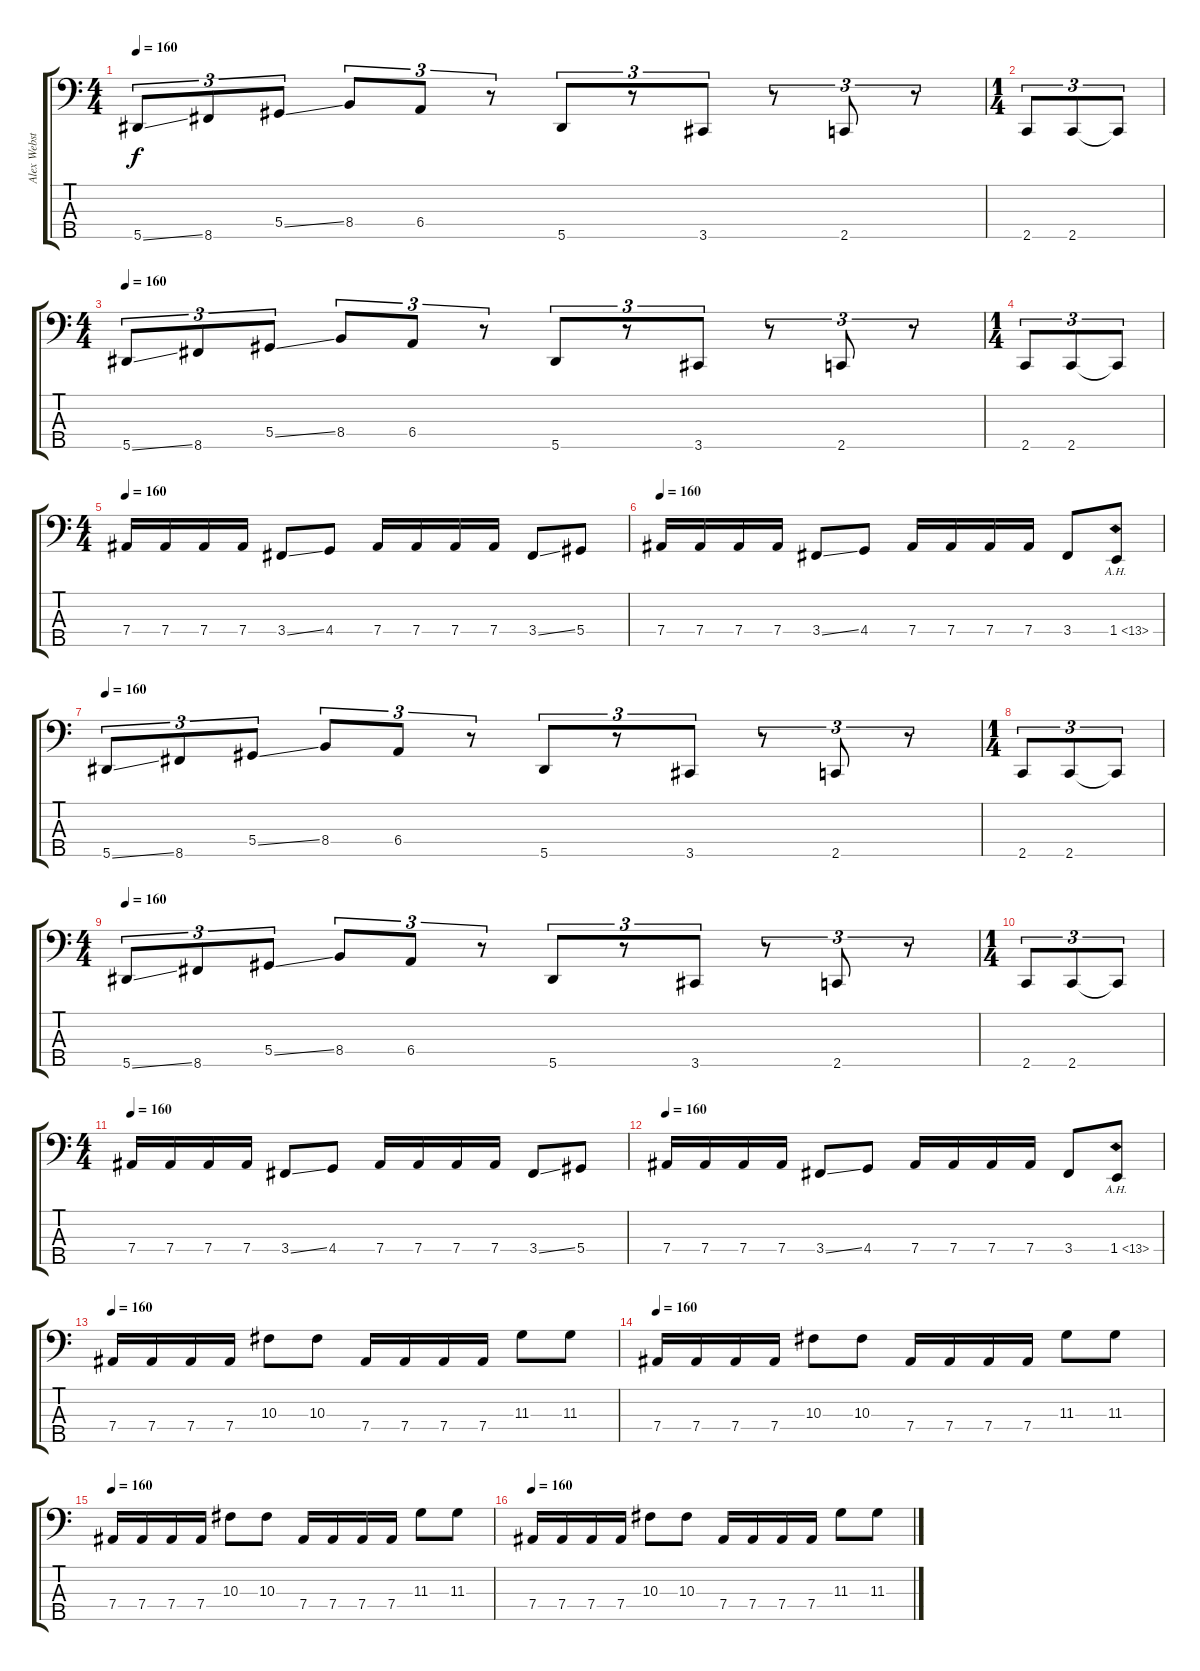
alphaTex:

\track ("Alex Webster" "Alex Webst") {instrument electricbassfinger}
\staff {score tabs}
\tuning (Gb2 Db2 Ab1 Eb1 Bb0) {hide}
\ts (4 4)
\tempo 160
\clef f4
\ks c
5.5{ss}.8{tu (3 2) dy f} 8.5.8{tu (3 2)} 5.4{ss}.8{tu (3 2)} 8.4.8{tu (3 2)} 6.4.8{tu (3 2)} r.8{tu (3 2)} 5.5.8{tu (3 2)} r.8{tu (3 2)} 3.5.8{tu (3 2)} r.8{tu (3 2)} 2.5.8{tu (3 2)} r.8{tu (3 2)} |
\ts (1 4)
2.5.8{tu (3 2)} 2.5.8{tu (3 2)} 2.5{t}.8{tu (3 2)} |
\ts (4 4)
\tempo 160
5.5{ss}.8{tu (3 2)} 8.5.8{tu (3 2)} 5.4{ss}.8{tu (3 2)} 8.4.8{tu (3 2)} 6.4.8{tu (3 2)} r.8{tu (3 2)} 5.5.8{tu (3 2)} r.8{tu (3 2)} 3.5.8{tu (3 2)} r.8{tu (3 2)} 2.5.8{tu (3 2)} r.8{tu (3 2)} |
\ts (1 4)
2.5.8{tu (3 2)} 2.5.8{tu (3 2)} 2.5{t}.8{tu (3 2)} |
\ts (4 4)
\tempo 160
7.4.16 7.4.16 7.4.16 7.4.16 3.4{ss}.8 4.4.8 7.4.16 7.4.16 7.4.16 7.4.16 3.4{ss}.8 5.4.8 |
\tempo 160
7.4.16 7.4.16 7.4.16 7.4.16 3.4{ss}.8 4.4.8 7.4.16 7.4.16 7.4.16 7.4.16 3.4.8 1.4{ah 12}.8 |
\tempo 160
5.5{ss}.8{tu (3 2)} 8.5.8{tu (3 2)} 5.4{ss}.8{tu (3 2)} 8.4.8{tu (3 2)} 6.4.8{tu (3 2)} r.8{tu (3 2)} 5.5.8{tu (3 2)} r.8{tu (3 2)} 3.5.8{tu (3 2)} r.8{tu (3 2)} 2.5.8{tu (3 2)} r.8{tu (3 2)} |
\ts (1 4)
2.5.8{tu (3 2)} 2.5.8{tu (3 2)} 2.5{t}.8{tu (3 2)} |
\ts (4 4)
\tempo 160
5.5{ss}.8{tu (3 2)} 8.5.8{tu (3 2)} 5.4{ss}.8{tu (3 2)} 8.4.8{tu (3 2)} 6.4.8{tu (3 2)} r.8{tu (3 2)} 5.5.8{tu (3 2)} r.8{tu (3 2)} 3.5.8{tu (3 2)} r.8{tu (3 2)} 2.5.8{tu (3 2)} r.8{tu (3 2)} |
\ts (1 4)
2.5.8{tu (3 2)} 2.5.8{tu (3 2)} 2.5{t}.8{tu (3 2)} |
\ts (4 4)
\tempo 160
7.4.16 7.4.16 7.4.16 7.4.16 3.4{ss}.8 4.4.8 7.4.16 7.4.16 7.4.16 7.4.16 3.4{ss}.8 5.4.8 |
\tempo 160
7.4.16 7.4.16 7.4.16 7.4.16 3.4{ss}.8 4.4.8 7.4.16 7.4.16 7.4.16 7.4.16 3.4.8 1.4{ah 12}.8 |
\tempo 160
7.4.16 7.4.16 7.4.16 7.4.16 10.3.8 10.3.8 7.4.16 7.4.16 7.4.16 7.4.16 11.3.8 11.3.8 |
\tempo 160
7.4.16 7.4.16 7.4.16 7.4.16 10.3.8 10.3.8 7.4.16 7.4.16 7.4.16 7.4.16 11.3.8 11.3.8 |
\tempo 160
7.4.16 7.4.16 7.4.16 7.4.16 10.3.8 10.3.8 7.4.16 7.4.16 7.4.16 7.4.16 11.3.8 11.3.8 |
\tempo 160
7.4.16 7.4.16 7.4.16 7.4.16 10.3.8 10.3.8 7.4.16 7.4.16 7.4.16 7.4.16 11.3.8 11.3.8
